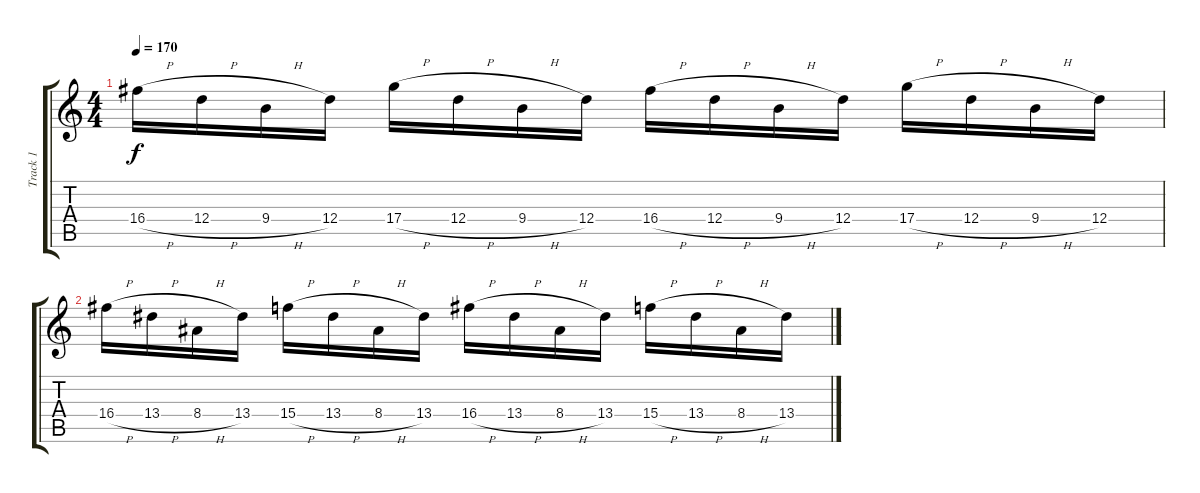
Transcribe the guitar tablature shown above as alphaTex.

\track ("Track 1" "Track 1") {instrument distortionguitar}
\staff {score tabs}
\tuning (E4 B3 G3 D3 A2 E2) {hide}
\ts (4 4)
\tempo 170
\clef g2
\ks c
16.4{h}.16{dy f} 12.4{h}.16 9.4{h}.16 12.4.16 17.4{h}.16 12.4{h}.16 9.4{h}.16 12.4.16 16.4{h}.16 12.4{h}.16 9.4{h}.16 12.4.16 17.4{h}.16 12.4{h}.16 9.4{h}.16 12.4.16 |
16.4{h}.16 13.4{h}.16 8.4{h}.16 13.4.16 15.4{h}.16 13.4{h}.16 8.4{h}.16 13.4.16 16.4{h}.16 13.4{h}.16 8.4{h}.16 13.4.16 15.4{h}.16 13.4{h}.16 8.4{h}.16 13.4.16
